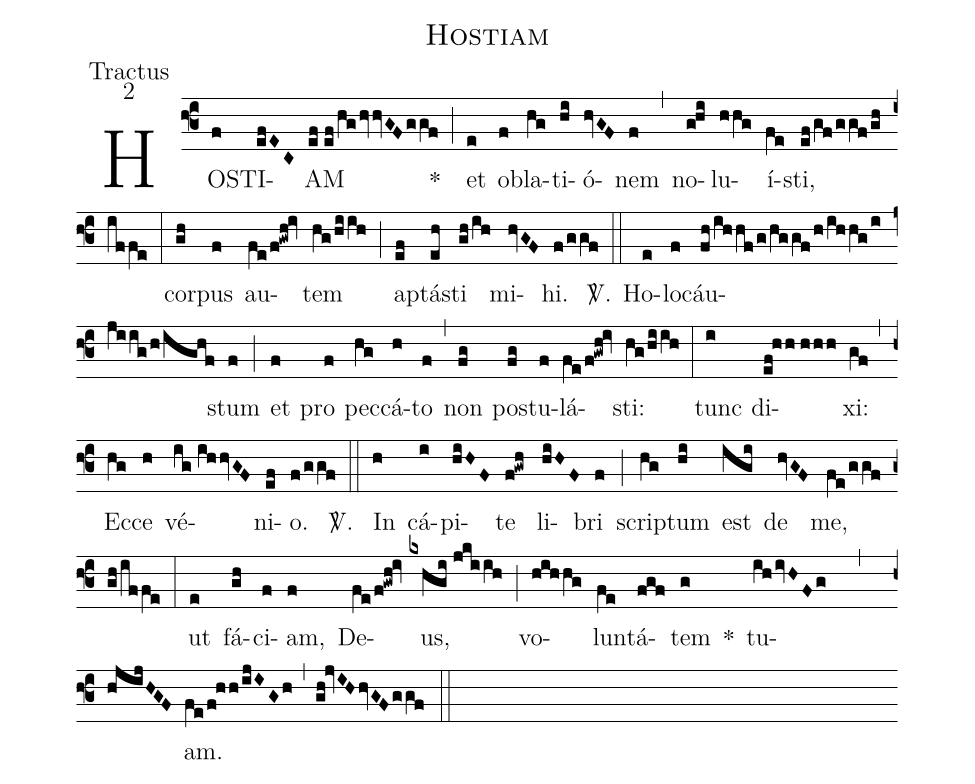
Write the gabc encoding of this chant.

name:Hostiam;
office-part:Tractus;
mode:2;
%%
(f3) HO(f)STI(efEC)AM(ef//ef/hghvvGFggf) *(;) et(e) ob(f)la(hg)ti(hi)ó(hvGF)nem(f) (,) no(g!hi)lu(hhg)í(fe)sti,(ef/gf/ggf/gh/iffe) (:) cor(gh)pus(f) au(fe/f!gwh!iv)tem(hg/hi/ih) (;) ap(ef)tás(eh)ti(gh/ih) mi(hvGF)hi.(f/ggf) <sp>V/</sp>.(::) Ho(e)lo(f)cáu(fh/ihhf/g/hggf/h/ihhg/i/jiig/h/ighf)stum(f) (;) et(f) pro(f) pec(hg)cá(h)to(f) (,) non(fg) po(fg)stu(f)lá(fe/f!gwh!iv)sti:(hg/hi/ih) (:) tunc(i) di(ef!hh//hhh)xi:(gf) (,) Ec(hg)ce(h) vé(ig//ihhvGF)ni(ef)o.(f/ggf) <sp>V/</sp>.(::) In(h) cá(i)pi(hiHF)te(f!gwh) li(hiHF)bri(f) (;) scrip(hg)tum(hi) est(igi) de(hvGF) me,(fe/ggf/gh/iffe) (:) ut(e) fá(gh)ci(f)am,(f) De(fe/f!gwh!iv)us,(kxhgi//jkiih) (;) vo(hihhg)lun(fe)tá(fgf)tem(g) *() tu(ih/ivHFg , hjijHGF)am.(fe/f!hh/ijIGh) (,) (gh!jvIHhvGFggf) (::)
